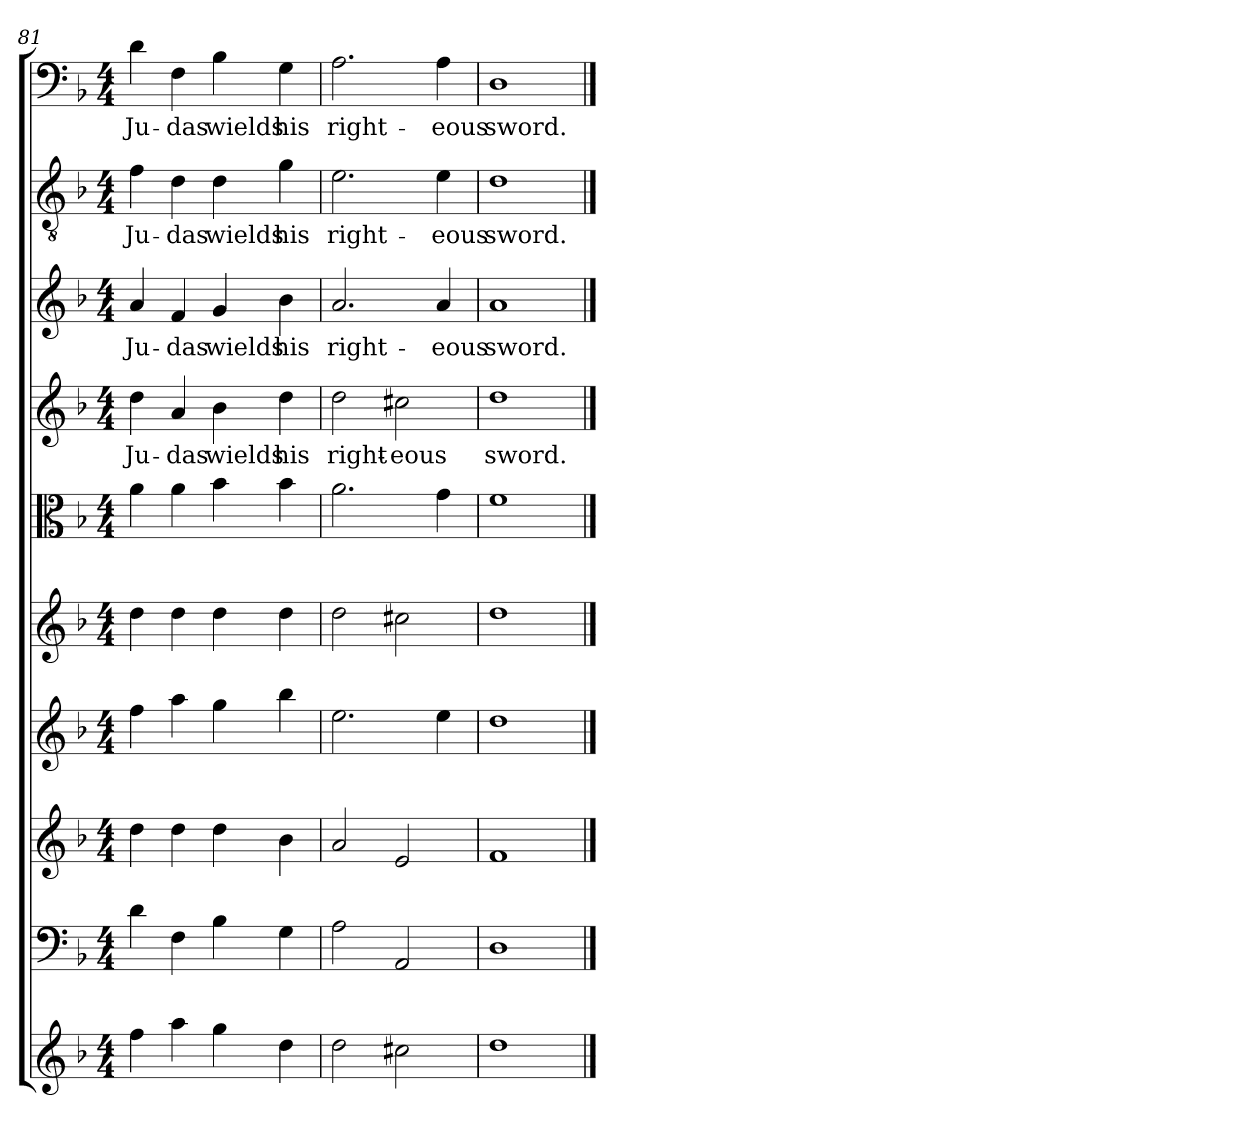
**kern	**kern	**kern	**kern	**kern	**kern	**kern	**text	**kern	**text	**kern	**text	**kern	**text
*part10	*part9	*part8	*part7	*part6	*part5	*part4	*part4	*part3	*part3	*part2	*part2	*part1	*part1
*staff10	*staff9	*staff8	*staff7	*staff6	*staff5	*staff4	*staff4	*staff3	*staff3	*staff2	*staff2	*staff1	*staff1
*clefG2	*clefF4	*clefG2	*clefG2	*clefG2	*clefC3	*clefG2	*	*clefG2	*	*clefGv2	*	*clefF4	*
*k[b-]	*k[b-]	*k[b-]	*k[b-]	*k[b-]	*k[b-]	*k[b-]	*	*k[b-]	*	*k[b-]	*	*k[b-]	*
*d:	*d:	*d:	*d:	*d:	*d:	*d:	*	*d:	*	*d:	*	*d:	*
*M4/4	*M4/4	*M4/4	*M4/4	*M4/4	*M4/4	*M4/4	*	*M4/4	*	*M4/4	*	*M4/4	*
=81	=81	=81	=81	=81	=81	=81	=81	=81	=81	=81	=81	=81	=81
4ff\	4d\	4dd\	4ff\	4dd\	4a\	4dd\	Ju-	4a/	Ju-	4f\	Ju-	4d\	Ju-
4aa\	4F\	4dd\	4aa\	4dd\	4a\	4a/	-das	4f/	-das	4d\	-das	4F\	-das
4gg\	4B-\	4dd\	4gg\	4dd\	4b-\	4b-\	wields	4g/	wields	4d\	wields	4B-\	wields
4dd\	4G\	4b-\	4bb-\	4dd\	4b-\	4dd\	his	4b-\	his	4g\	his	4G\	his
=82	=82	=82	=82	=82	=82	=82	=82	=82	=82	=82	=82	=82	=82
2dd\	2A\	2a/	2.ee\	2dd\	2.a\	2dd\	right-	2.a/	right-	2.e\	right-	2.A\	right-
2cc#X\	2AA/	2e/	.	2cc#X\	.	2cc#X\	-eous	.	.	.	.	.	.
.	.	.	4ee\	.	4g\	.	.	4a/	-eous	4e\	-eous	4A\	-eous
=83	=83	=83	=83	=83	=83	=83	=83	=83	=83	=83	=83	=83	=83
1dd\	1D\	1f/	1dd\	1dd\	1f\	1dd\	sword.	1a/	sword.	1d\	sword.	1D\	sword.
==	==	==	==	==	==	==	==	==	==	==	==	==	==
*-	*-	*-	*-	*-	*-	*-	*-	*-	*-	*-	*-	*-	*-
